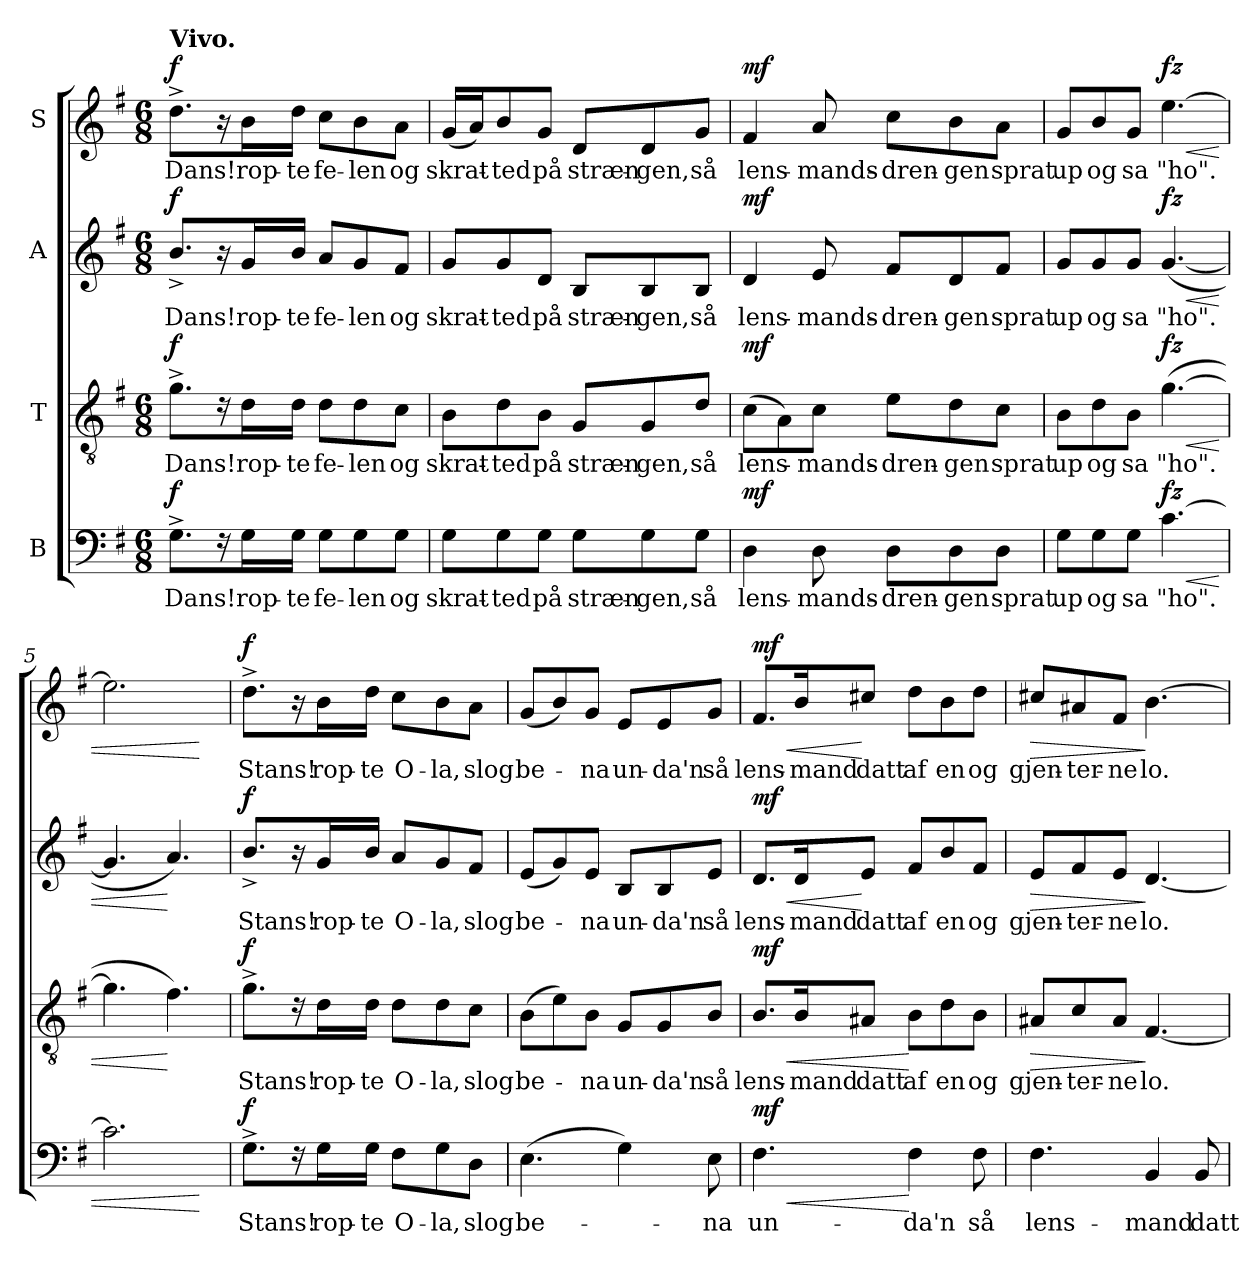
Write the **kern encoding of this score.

**kern	**text	**dynam	**kern	**text	**dynam	**kern	**text	**dynam	**kern	**text	**dynam
*part4	*part4	*part4	*part3	*part3	*part3	*part2	*part2	*part2	*part1	*part1	*part1
*staff4	*staff4	*staff4	*staff3	*staff3	*staff3	*staff2	*staff2	*staff2	*staff1	*staff1	*staff1
*I"B	*	*	*I"T	*	*	*I"A	*	*	*I"S	*	*
*clefF4	*	*	*clefGv2	*	*	*clefG2	*	*	*clefG2	*	*
*k[f#]	*	*	*k[f#]	*	*	*k[f#]	*	*	*k[f#]	*	*
*G:	*	*	*G:	*	*	*G:	*	*	*G:	*	*
*M6/8	*	*	*M6/8	*	*	*M6/8	*	*	*M6/8	*	*
=1	=1	=1	=1	=1	=1	=1	=1	=1	=1	=1	=1
!	!	!	!	!	!	!	!	!	!LO:TX:a:B:t=Vivo.	!	!
!	!LO:LY:b	!LO:DY:a	!	!LO:LY:b	!LO:DY:a	!	!LO:LY:b	!LO:DY:a	!	!LO:LY:b	!LO:DY:a
8.G^>\L	Dans!	f	8.g^>\L	Dans!	f	8.b^>/L	Dans!	f	8.dd^>\L	Dans!	f
16r	.	.	16r	.	.	16r	.	.	16r	.	.
!	!LO:LY:b	!	!	!LO:LY:b	!	!	!LO:LY:b	!	!	!LO:LY:b	!
16G\L	rop-	.	16d\L	rop-	.	16g/L	rop-	.	16b\L	rop-	.
!	!LO:LY:b	!	!	!LO:LY:b	!	!	!LO:LY:b	!	!	!LO:LY:b	!
16G\JJ	-te	.	16d\JJ	-te	.	16b/JJ	-te	.	16dd\JJ	-te	.
!	!LO:LY:b	!	!	!LO:LY:b	!	!	!LO:LY:b	!	!	!LO:LY:b	!
8G\L	fe-	.	8d\L	fe-	.	8a/L	fe-	.	8cc\L	fe-	.
!	!LO:LY:b	!	!	!LO:LY:b	!	!	!LO:LY:b	!	!	!LO:LY:b	!
8G\	-len	.	8d\	-len	.	8g/	-len	.	8b\	-len	.
!	!LO:LY:b	!	!	!LO:LY:b	!	!	!LO:LY:b	!	!	!LO:LY:b	!
8G\J	og	.	8c\J	og	.	8f#/J	og	.	8a\J	og	.
=2	=2	=2	=2	=2	=2	=2	=2	=2	=2	=2	=2
!	!LO:LY:b	!	!	!LO:LY:b	!	!	!LO:LY:b	!	!	!LO:LY:b	!
8G\L	skrat-	.	8B\L	skrat-	.	8g/L	skrat-	.	(<16g/LL	skrat-	.
.	.	.	.	.	.	.	.	.	16a/J)	.	.
!	!LO:LY:b	!	!	!LO:LY:b	!	!	!LO:LY:b	!	!	!LO:LY:b	!
8G\	-ted	.	8d\	-ted	.	8g/	-ted	.	8b/	-ted	.
!	!LO:LY:b	!	!	!LO:LY:b	!	!	!LO:LY:b	!	!	!LO:LY:b	!
8G\J	på	.	8B\J	på	.	8d/J	på	.	8g/J	på	.
!	!LO:LY:b	!	!	!LO:LY:b	!	!	!LO:LY:b	!	!	!LO:LY:b	!
8G\L	stræn-	.	8G/L	stræn-	.	8B/L	stræn-	.	8d/L	stræn-	.
!	!LO:LY:b	!	!	!LO:LY:b	!	!	!LO:LY:b	!	!	!LO:LY:b	!
8G\	-gen,	.	8G/	-gen,	.	8B/	-gen,	.	8d/	-gen,	.
!	!LO:LY:b	!	!	!LO:LY:b	!	!	!LO:LY:b	!	!	!LO:LY:b	!
8G\J	så	.	8d/J	så	.	8B/J	så	.	8g/J	så	.
=3	=3	=3	=3	=3	=3	=3	=3	=3	=3	=3	=3
!	!LO:LY:b	!LO:DY:a	!	!LO:LY:b	!LO:DY:a	!	!LO:LY:b	!LO:DY:a	!	!LO:LY:b	!LO:DY:a
4D\	lens-	mf	(>8c\L	lens-	mf	4d/	lens-	mf	4f#/	lens-	mf
.	.	.	8A\)	.	.	.	.	.	.	.	.
!	!LO:LY:b	!	!	!LO:LY:b	!	!	!LO:LY:b	!	!	!LO:LY:b	!
8D\	-mands-	.	8c\J	-mands-	.	8e/	-mands-	.	8a/	-mands-	.
!	!LO:LY:b	!	!	!LO:LY:b	!	!	!LO:LY:b	!	!	!LO:LY:b	!
8D\L	-dren-	.	8e\L	-dren-	.	8f#/L	-dren-	.	8cc\L	-dren-	.
!	!LO:LY:b	!	!	!LO:LY:b	!	!	!LO:LY:b	!	!	!LO:LY:b	!
8D\	-gen	.	8d\	-gen	.	8d/	-gen	.	8b\	-gen	.
!	!LO:LY:b	!	!	!LO:LY:b	!	!	!LO:LY:b	!	!	!LO:LY:b	!
8D\J	sprat	.	8c\J	sprat	.	8f#/J	sprat	.	8a\J	sprat	.
=4	=4	=4	=4	=4	=4	=4	=4	=4	=4	=4	=4
!	!LO:LY:b	!	!	!LO:LY:b	!	!	!LO:LY:b	!	!	!LO:LY:b	!
8G\L	up	.	8B\L	up	.	8g/L	up	.	8g/L	up	.
!	!LO:LY:b	!	!	!LO:LY:b	!	!	!LO:LY:b	!	!	!LO:LY:b	!
8G\	og	.	8d\	og	.	8g/	og	.	8b/	og	.
!	!LO:LY:b	!	!	!LO:LY:b	!	!	!LO:LY:b	!	!	!LO:LY:b	!
8G\J	sa	.	8B\J	sa	.	8g/J	sa	.	8g/J	sa	.
!	!LO:LY:b	!LO:HP:b	!	!LO:LY:b	!LO:HP:b	!	!LO:LY:b	!LO:HP:b	!	!LO:LY:b	!LO:HP:b
!	!	!LO:DY:n=1:a	!	!	!LO:DY:n=1:a	!	!	!LO:DY:n=1:a	!	!	!LO:DY:n=1:a
[4.c\	"ho".	< fz	(>[4.g\	"ho".	< fz	(<[4.g/	"ho".	< fz	[4.ee\	"ho".	< fz
!!LO:LB:g=z
=5	=5	=5	=5	=5	=5	=5	=5	=5	=5	=5	=5
2.c\]	.	.	4.g\]	.	.	4.g/]	.	.	2.ee\]	.	.
.	.	.	4.f#\)	.	[	4.a/)	.	[	.	.	.
.	.	[	.	.	.	.	.	.	.	.	[
=6	=6	=6	=6	=6	=6	=6	=6	=6	=6	=6	=6
!	!LO:LY:b	!LO:DY:a	!	!LO:LY:b	!LO:DY:a	!	!LO:LY:b	!LO:DY:a	!	!LO:LY:b	!LO:DY:a
8.G^>\L	Stans!	f	8.g^>\L	Stans!	f	8.b^>/L	Stans!	f	8.dd^>\L	Stans!	f
16r	.	.	16r	.	.	16r	.	.	16r	.	.
!	!LO:LY:b	!	!	!LO:LY:b	!	!	!LO:LY:b	!	!	!LO:LY:b	!
16G\L	rop-	.	16d\L	rop-	.	16g/L	rop-	.	16b\L	rop-	.
!	!LO:LY:b	!	!	!LO:LY:b	!	!	!LO:LY:b	!	!	!LO:LY:b	!
16G\JJ	-te	.	16d\JJ	-te	.	16b/JJ	-te	.	16dd\JJ	-te	.
!	!LO:LY:b	!	!	!LO:LY:b	!	!	!LO:LY:b	!	!	!LO:LY:b	!
8F#\L	O-	.	8d\L	O-	.	8a/L	O-	.	8cc\L	O-	.
!	!LO:LY:b	!	!	!LO:LY:b	!	!	!LO:LY:b	!	!	!LO:LY:b	!
8G\	-la,	.	8d\	-la,	.	8g/	-la,	.	8b\	-la,	.
!	!LO:LY:b	!	!	!LO:LY:b	!	!	!LO:LY:b	!	!	!LO:LY:b	!
8D\J	slog	.	8c\J	slog	.	8f#/J	slog	.	8a\J	slog	.
=7	=7	=7	=7	=7	=7	=7	=7	=7	=7	=7	=7
!	!LO:LY:b	!	!	!LO:LY:b	!	!	!LO:LY:b	!	!	!LO:LY:b	!
(>4.E\	be-	.	(>8B\L	be-	.	(<8e/L	be-	.	(<8g/L	be-	.
.	.	.	8e\)	.	.	8g/)	.	.	8b/)	.	.
!	!	!	!	!LO:LY:b	!	!	!LO:LY:b	!	!	!LO:LY:b	!
.	.	.	8B\J	-na	.	8e/J	-na	.	8g/J	-na	.
!	!	!	!	!LO:LY:b	!	!	!LO:LY:b	!	!	!LO:LY:b	!
4G\)	.	.	8G/L	un-	.	8B/L	un-	.	8e/L	un-	.
!	!	!	!	!LO:LY:b	!	!	!LO:LY:b	!	!	!LO:LY:b	!
.	.	.	8G/	-da'n	.	8B/	-da'n	.	8e/	-da'n	.
!	!LO:LY:b	!	!	!LO:LY:b	!	!	!LO:LY:b	!	!	!LO:LY:b	!
8E\	-na	.	8B/J	så	.	8e/J	så	.	8g/J	så	.
=8	=8	=8	=8	=8	=8	=8	=8	=8	=8	=8	=8
!	!LO:LY:b	!LO:HP:b	!	!LO:LY:b	!LO:HP:b	!	!LO:LY:b	!LO:HP:b	!	!LO:LY:b	!LO:HP:b
!	!	!LO:DY:n=1:a	!	!	!LO:DY:n=1:a	!	!	!LO:DY:n=1:a	!	!	!LO:DY:n=1:a
4.F#\	un-	< mf	8.B/L	lens-	< mf	8.d/L	lens-	< mf	8.f#/L	lens-	< mf
!	!	!	!	!LO:LY:b	!	!	!LO:LY:b	!	!	!LO:LY:b	!
.	.	.	16B/k	-mand	.	16d/k	-mand	.	16b/k	-mand	.
!	!	!	!	!LO:LY:b	!	!	!LO:LY:b	!	!	!LO:LY:b	!
.	.	.	8A#X/J	datt	.	8e/J	datt	[	8cc#X/J	datt	[
!	!LO:LY:b	!	!	!LO:LY:b	!	!	!LO:LY:b	!	!	!LO:LY:b	!
4F#\	-da'n	[	8B\L	af	[	8f#/L	af	.	8dd\L	af	.
!	!	!	!	!LO:LY:b	!	!	!LO:LY:b	!	!	!LO:LY:b	!
.	.	.	8d\	en	.	8b/	en	.	8b\	en	.
!	!LO:LY:b	!	!	!LO:LY:b	!	!	!LO:LY:b	!	!	!LO:LY:b	!
8F#\	så	.	8B\J	og	.	8f#/J	og	.	8dd\J	og	.
=9	=9	=9	=9	=9	=9	=9	=9	=9	=9	=9	=9
!	!LO:LY:b	!	!	!LO:LY:b	!LO:HP:b	!	!LO:LY:b	!LO:HP:b	!	!LO:LY:b	!LO:HP:b
4.F#\	lens-	.	8A#X/L	gjen-	>	8e/L	gjen-	>	8cc#X/L	gjen-	>
!	!	!	!	!LO:LY:b	!	!	!LO:LY:b	!	!	!LO:LY:b	!
.	.	.	8c/	-ter-	.	8f#/	-ter-	.	8a#X/	-ter-	.
!	!	!	!	!LO:LY:b	!	!	!LO:LY:b	!	!	!LO:LY:b	!
.	.	.	8A#/J	-ne	.	8e/J	-ne	.	8f#/J	-ne	.
!	!LO:LY:b	!	!	!LO:LY:b	!	!	!LO:LY:b	!	!	!LO:LY:b	!
4BB/	-mand	.	[4.F#/	lo.	]	[4.d/	lo.	]	[4.b\	lo.	]
!	!LO:LY:b	!	!	!	!	!	!	!	!	!	!
8BB/	datt	.	.	.	.	.	.	.	.	.	.
=	=	=	=	=	=	=	=	=	=	=	=
*-	*-	*-	*-	*-	*-	*-	*-	*-	*-	*-	*-
